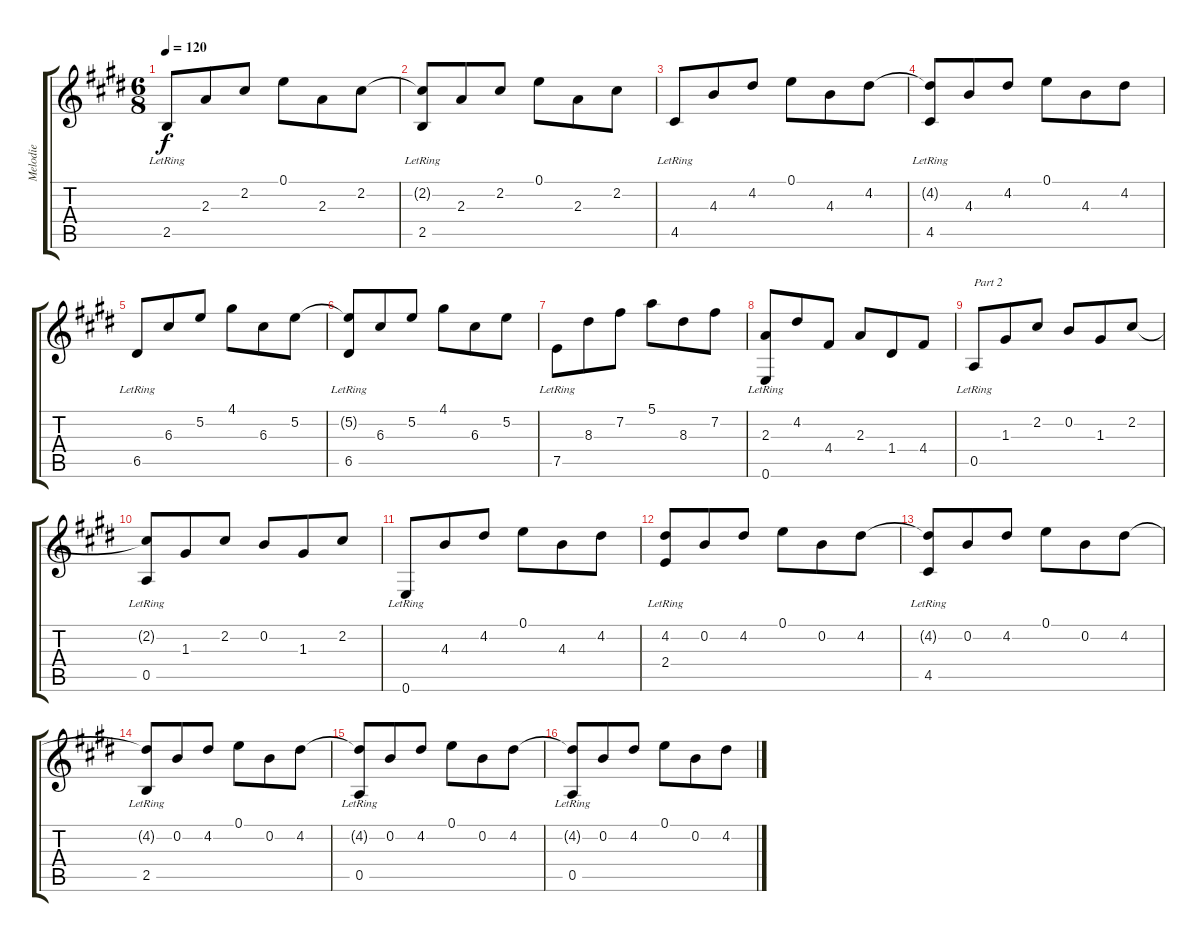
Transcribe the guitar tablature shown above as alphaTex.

\track ("Melodie " "Melodie ") {instrument acousticguitarnylon}
\staff {score tabs}
\tuning (E4 B3 G3 D3 A2 E2) {hide}
\ts (6 8)
\tempo 120
\clef g2
\ks e
2.5{lr}.8{dy f} 2.3.8 2.2.8 0.1.8 2.3.8 2.2.8 |
(2.2{t} 2.5{lr}).8 2.3.8 2.2.8 0.1.8 2.3.8 2.2.8 |
4.5{lr}.8 4.3.8 4.2.8 0.1.8 4.3.8 4.2.8 |
(4.2{t} 4.5{lr}).8 4.3.8 4.2.8 0.1.8 4.3.8 4.2.8 |
6.5{lr}.8 6.3.8 5.2.8 4.1.8 6.3.8 5.2.8 |
(5.2{t} 6.5{lr}).8 6.3.8 5.2.8 4.1.8 6.3.8 5.2.8 |
7.5{lr}.8 8.3.8 7.2.8 5.1.8 8.3.8 7.2.8 |
(2.3 0.6{lr}).8 4.2.8 4.4.8 2.3.8 1.4.8 4.4.8 |
0.5{lr}.8{txt "Part 2"} 1.3.8 2.2.8 0.2.8 1.3.8 2.2.8 |
(2.2{t} 0.5{lr}).8 1.3.8 2.2.8 0.2.8 1.3.8 2.2.8 |
0.6{lr}.8 4.3.8 4.2.8 0.1.8 4.3.8 4.2.8 |
(4.2 2.4{lr}).8 0.2.8 4.2.8 0.1.8 0.2.8 4.2.8 |
(4.2{t} 4.5{lr}).8 0.2.8 4.2.8 0.1.8 0.2.8 4.2.8 |
(4.2{t} 2.5{lr}).8 0.2.8 4.2.8 0.1.8 0.2.8 4.2.8 |
(4.2{t} 0.5{lr}).8 0.2.8 4.2.8 0.1.8 0.2.8 4.2.8 |
(4.2{t} 0.5{lr}).8 0.2.8 4.2.8 0.1.8 0.2.8 4.2.8
